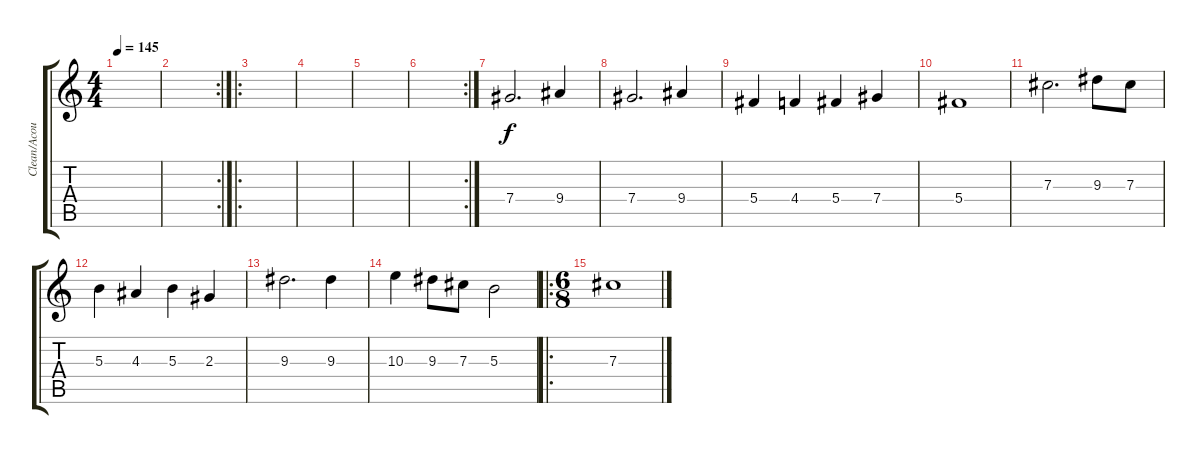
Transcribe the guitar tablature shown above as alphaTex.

\track ("Clean/Acoustic" "Clean/Acou") {instrument electricguitarclean}
\staff {score tabs}
\tuning (Eb4 Bb3 Gb3 Db3 Ab2 Eb2) {hide}
\ts (4 4)
\tempo 145
\clef g2
\ks c
|
\rc 2
|
\ro
|
|
|
\rc 2
|
7.4.2{d instrument acousticguitarsteel} 9.4.4 |
7.4.2{d} 9.4.4 |
5.4.4 4.4.4 5.4.4 7.4.4 |
5.4.1 |
7.3.2{d} 9.3.8 7.3.8 |
5.3.4 4.3.4 5.3.4 2.3.4 |
9.3.2{d} 9.3.4 |
10.3.4 9.3.8 7.3.8 5.3.2 |
\ro
\ts (6 8)
7.3.1{volume 0}
